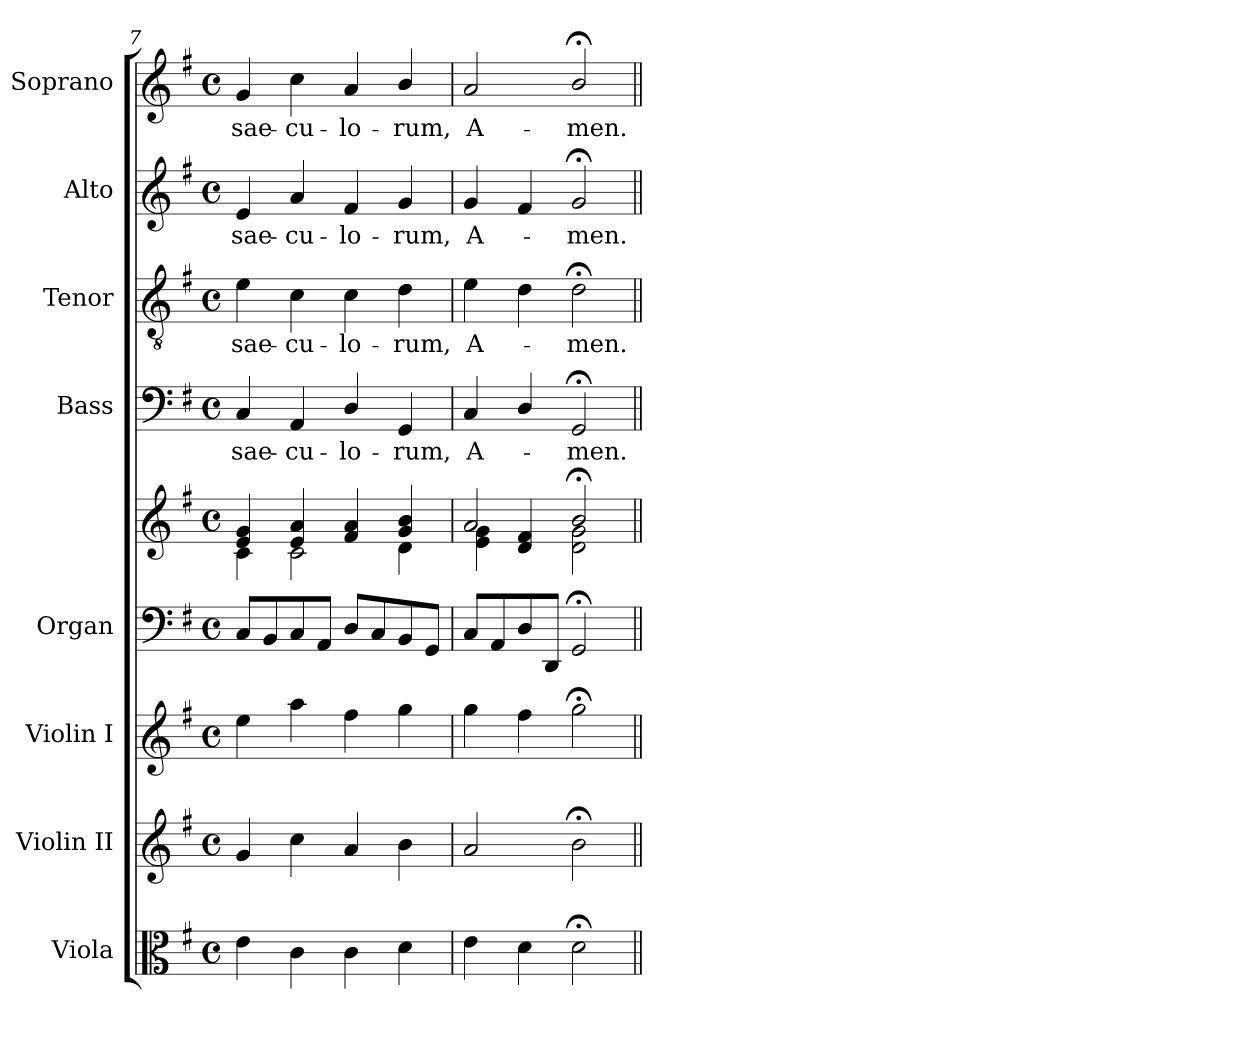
**kern	**kern	**kern	**kern	**kern	**kern	**text	**kern	**text	**kern	**text	**kern	**text
*part8	*part7	*part6	*part5	*part5	*part4	*part4	*part3	*part3	*part2	*part2	*part1	*part1
*staff9	*staff8	*staff7	*staff6	*staff5	*staff4	*staff4	*staff3	*staff3	*staff2	*staff2	*staff1	*staff1
*I"Viola	*I"Violin II	*I"Violin I	*I"Organ	*	*I"Bass	*	*I"Tenor	*	*I"Alto	*	*I"Soprano	*
*I'Vla.	*I'Vln. II	*I'Vln. I	*I'Org.	*	*I'B.	*	*I'T.	*	*I'A.	*	*I'S.	*
*clefC3	*clefG2	*clefG2	*clefF4	*clefG2	*clefF4	*	*clefGv2	*	*clefG2	*	*clefG2	*
*	*	*	*	*	*	*	*ITrd7c12	*	*	*	*	*
*k[f#]	*k[f#]	*k[f#]	*k[f#]	*k[f#]	*k[f#]	*	*k[f#]	*	*k[f#]	*	*k[f#]	*
*G:	*G:	*G:	*G:	*G:	*G:	*	*G:	*	*G:	*	*G:	*
*M4/4	*M4/4	*M4/4	*M4/4	*M4/4	*M4/4	*	*M4/4	*	*M4/4	*	*M4/4	*
*met(c)	*met(c)	*met(c)	*met(c)	*met(c)	*met(c)	*	*met(c)	*	*met(c)	*	*met(c)	*
=7	=7	=7	=7	=7	=7	=7	=7	=7	=7	=7	=7	=7
*	*	*	*	*^	*	*	*	*	*	*	*	*
!	!	!	!	!	!	!	!LO:LY:b:color=#000000	!	!	!	!	!	!
!	!	!	!	!	!	!	!	!	!LO:LY:b:color=#000000	!	!	!	!
!	!	!	!	!	!	!	!	!	!	!	!LO:LY:b:color=#000000	!	!
!	!	!	!	!	!	!	!	!	!	!	!	!	!LO:LY:b:color=#000000
4ei\	4gi/	4eei\	8Ci/L	4ei/ 4gi	4ci\	4Ci/	sae-	4Ei\	sae-	4ei/	sae-	4gi/	sae-
.	.	.	8BBi/	.	.	.	.	.	.	.	.	.	.
!	!	!	!	!	!	!	!LO:LY:b:color=#000000	!	!	!	!	!	!
!	!	!	!	!	!	!	!	!	!LO:LY:b:color=#000000	!	!	!	!
!	!	!	!	!	!	!	!	!	!	!	!LO:LY:b:color=#000000	!	!
!	!	!	!	!	!	!	!	!	!	!	!	!	!LO:LY:b:color=#000000
4ci\	4cci\	4aai\	8Ci/	4ei/ 4ai	2ci\	4AAi/	-cu-	4Ci\	-cu-	4ai/	-cu-	4cci\	-cu-
.	.	.	8AAi/J	.	.	.	.	.	.	.	.	.	.
!	!	!	!	!	!	!	!LO:LY:b:color=#000000	!	!	!	!	!	!
!	!	!	!	!	!	!	!	!	!LO:LY:b:color=#000000	!	!	!	!
!	!	!	!	!	!	!	!	!	!	!	!LO:LY:b:color=#000000	!	!
!	!	!	!	!	!	!	!	!	!	!	!	!	!LO:LY:b:color=#000000
4ci\	4ai/	4ff#i\	8Di/L	4f#i/ 4ai	.	4Di/	-lo-	4Ci\	-lo-	4f#i/	-lo-	4ai/	-lo-
.	.	.	8Ci/	.	.	.	.	.	.	.	.	.	.
!	!	!	!	!	!	!	!LO:LY:b:color=#000000	!	!	!	!	!	!
!	!	!	!	!	!	!	!	!	!LO:LY:b:color=#000000	!	!	!	!
!	!	!	!	!	!	!	!	!	!	!	!LO:LY:b:color=#000000	!	!
!	!	!	!	!	!	!	!	!	!	!	!	!	!LO:LY:b:color=#000000
4di\	4bi\	4ggi\	8BBi/	4gi/ 4bi	4di\	4GGi/	-rum,	4Di\	-rum,	4gi/	-rum,	4bi/	-rum,
.	.	.	8GGi/J	.	.	.	.	.	.	.	.	.	.
=8	=8	=8	=8	=8	=8	=8	=8	=8	=8	=8	=8	=8	=8
!	!	!	!	!	!	!	!LO:LY:b:color=#000000	!	!	!	!	!	!
!	!	!	!	!	!	!	!	!	!LO:LY:b:color=#000000	!	!	!	!
!	!	!	!	!	!	!	!	!	!	!	!LO:LY:b:color=#000000	!	!
!	!	!	!	!	!	!	!	!	!	!	!	!	!LO:LY:b:color=#000000
4ei\	2ai/	4ggi\	8Ci/L	2ai/	4ei\ 4gi	4Ci/	A-	4Ei\	A-	4gi/	A-	2ai/	A-
.	.	.	8AAi/	.	.	.	.	.	.	.	.	.	.
4di\	.	4ff#i\	8Di/	.	4di/ 4f#i	4Di/	.	4Di\	.	4f#i/	.	.	.
.	.	.	8DDi/J	.	.	.	.	.	.	.	.	.	.
!	!	!	!	!	!	!	!LO:LY:b:color=#000000	!	!	!	!	!	!
!	!	!	!	!	!	!	!	!	!LO:LY:b:color=#000000	!	!	!	!
!	!	!	!	!	!	!	!	!	!	!	!LO:LY:b:color=#000000	!	!
!	!	!	!	!	!	!	!	!	!	!	!	!	!LO:LY:b:color=#000000
2d;i\	2b;i\	2gg;i\	2GG;i/	2b;i/	2di\ 2gi	2GG;i/	-men.	2D;i\	-men.	2g;i/	-men.	2b;i/	-men.
*	*	*	*	*v	*v	*	*	*	*	*	*	*	*
=||	=||	=||	=||	=||	=||	=||	=||	=||	=||	=||	=||	=||
*-	*-	*-	*-	*-	*-	*-	*-	*-	*-	*-	*-	*-
